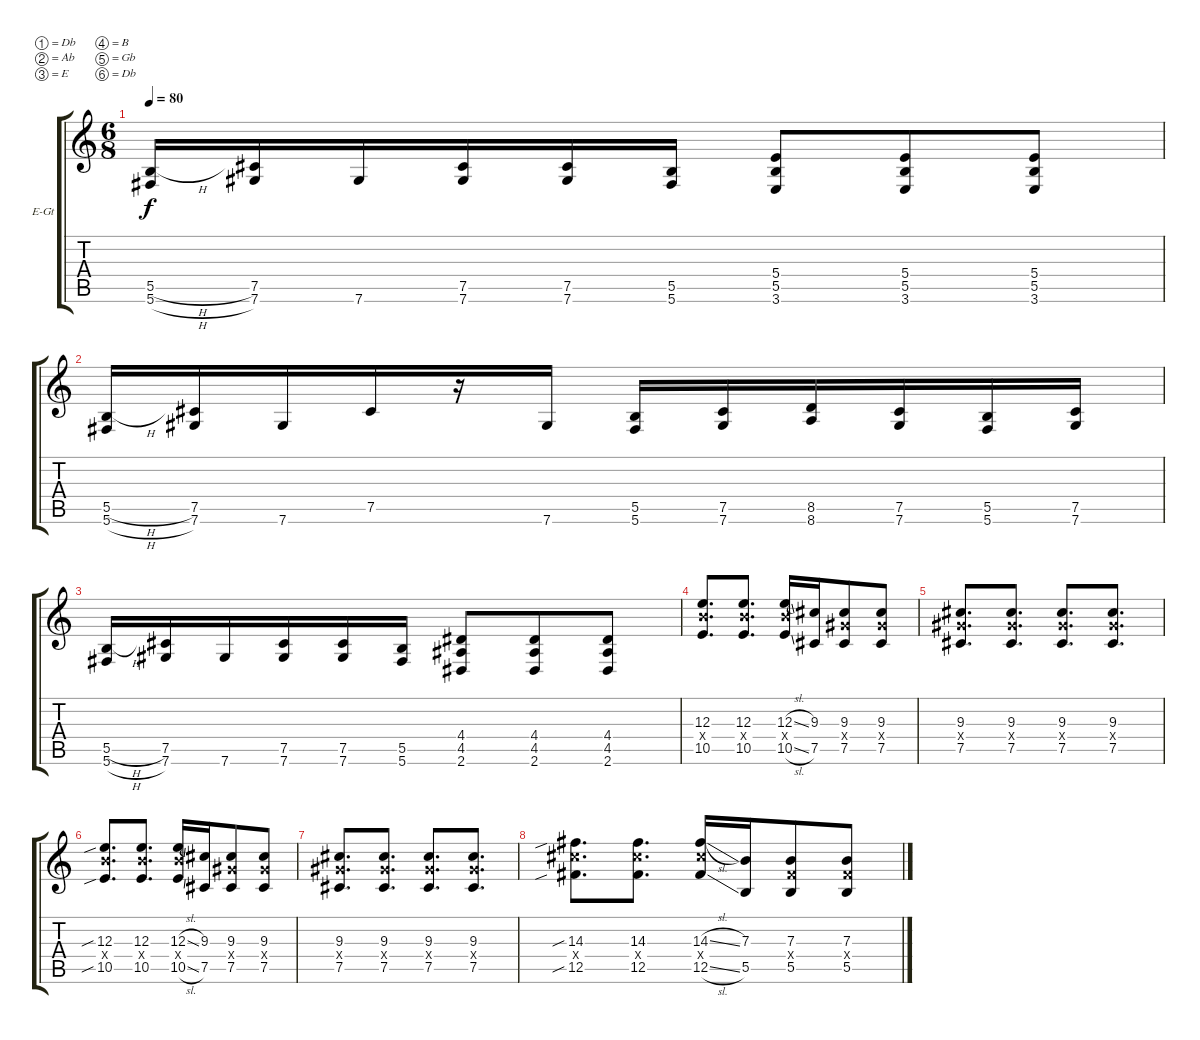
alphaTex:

\defaultSystemsLayout 4
\bracketExtendMode groupsimilarinstruments
\firstSystemTrackNameOrientation horizontal
\otherSystemsTrackNameOrientation horizontal
\track ("Electric Guitar" "E-Gt") {instrument overdrivenguitar}
\staff {score tabs}
\tuning (Db4 Ab3 E3 B2 Gb2 Db2)
\ts (6 8)
\tempo 80
\clef g2
\ks c
(5.6{h} 5.5{h}).16{dy f} (7.5 7.6).16 7.6.16 (7.6 7.5).16 (7.6 7.5).16 (5.5 5.6).16 (5.4 3.6 5.5).8 (5.4 5.5 3.6).8 (5.4 5.5 3.6).8 |
(5.6{h} 5.5{h}).16 (7.5 7.6).16 7.6.16 7.5.16 r.16 7.6.16 (5.6 5.5).16 (7.6 7.5).16 (8.5 8.6).16 (7.6 7.5).16 (5.6 5.5).16 (7.5 7.6).16 |
(5.6{h} 5.5{h}).16 (7.5 7.6).16 7.6.16 (7.6 7.5).16 (7.6 7.5).16 (5.5 5.6).16 (4.4 2.6 4.5).8 (4.4 4.5 2.6).8 (4.4 4.5 2.6).8 |
(10.5 12.3 12.4{x}).8{d} (10.5 12.3 12.4{x}).8{d} (10.5{sl} 12.3{sl} 12.4{x}).16 (7.5 9.3).16 (7.5 9.3 9.4{x}).8 (9.3 7.5 9.4{x}).8 |
(9.3 7.5 9.4{x}).8{d} (9.3 7.5 9.4{x}).8{d} (9.3 7.5 9.4{x}).8{d} (9.3 7.5 9.4{x}).8{d} |
(10.5{sib} 12.3{sib} 12.4{x}).8{d} (10.5 12.3 12.4{x}).8{d} (10.5{sl} 12.3{sl} 12.4{x}).16 (7.5 9.3).16 (7.5 9.3 9.4{x}).8 (9.3 7.5 9.4{x}).8 |
(9.3 7.5 9.4{x}).8{d} (9.3 7.5 9.4{x}).8{d} (9.3 7.5 9.4{x}).8{d} (9.3 7.5 9.4{x}).8{d} |
(12.5{sib} 14.3{sib} 14.4{x}).8{d} (12.5 14.3 14.4{x}).8{d} (12.5{sl} 14.3{sl} 14.4{x}).16 (5.5 7.3).16 (5.5 7.3 7.4{x}).8 (5.5 7.3 7.4{x}).8
